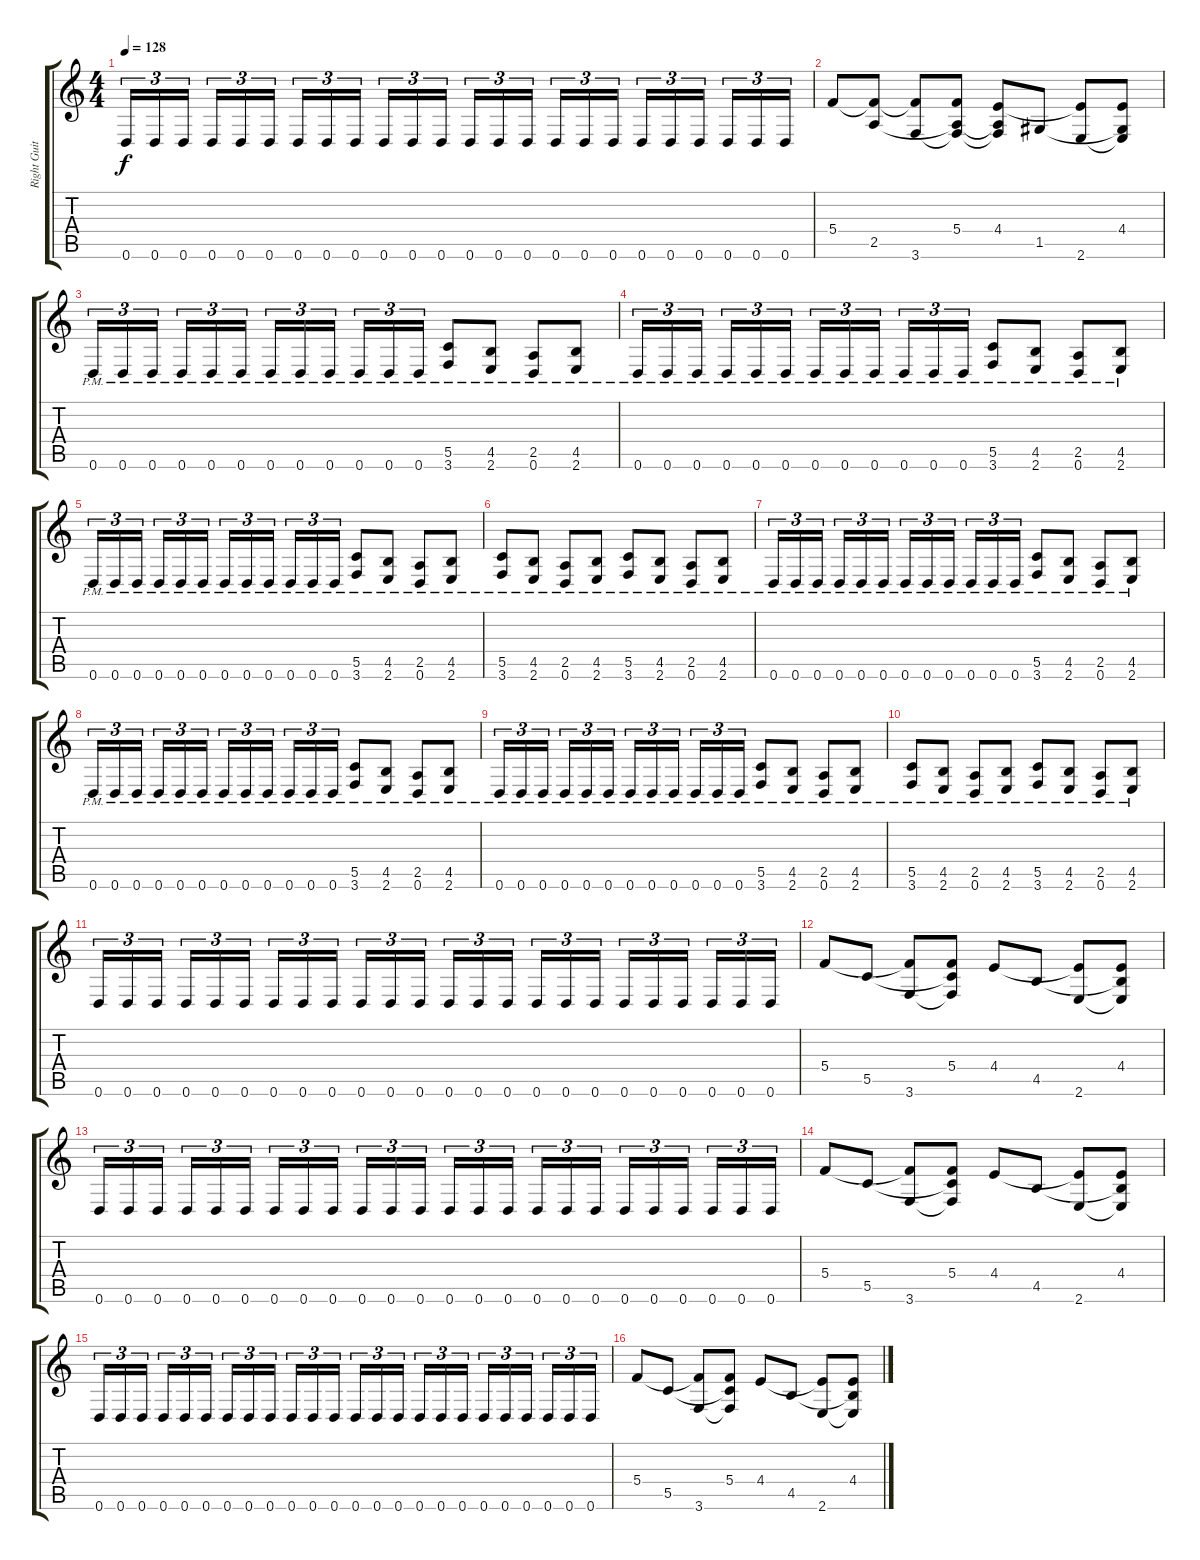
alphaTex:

\track ("Right Guitar" "Right Guit") {instrument distortionguitar}
\staff {score tabs}
\tuning (D4 A3 F3 C3 G2 D2) {hide}
\ts (4 4)
\tempo 128
\clef g2
\ks c
0.6.16{tu (3 2) dy f} 0.6.16{tu (3 2)} 0.6.16{tu (3 2) beam splitsecondary} 0.6.16{tu (3 2)} 0.6.16{tu (3 2)} 0.6.16{tu (3 2)} 0.6.16{tu (3 2)} 0.6.16{tu (3 2)} 0.6.16{tu (3 2) beam splitsecondary} 0.6.16{tu (3 2)} 0.6.16{tu (3 2)} 0.6.16{tu (3 2)} 0.6.16{tu (3 2)} 0.6.16{tu (3 2)} 0.6.16{tu (3 2) beam splitsecondary} 0.6.16{tu (3 2)} 0.6.16{tu (3 2)} 0.6.16{tu (3 2)} 0.6.16{tu (3 2)} 0.6.16{tu (3 2)} 0.6.16{tu (3 2) beam splitsecondary} 0.6.16{tu (3 2)} 0.6.16{tu (3 2)} 0.6.16{tu (3 2)} |
5.4.8 (5.4{t} 2.5).8 (5.4{t} 3.6).8 (5.4 2.5{t} 3.6{t}).8 (4.4 2.5{t} 3.6{t}).8 1.5.8 (4.4{t} 2.6).8 (4.4 1.5{t} 2.6{t}).8 |
0.6{pm}.16{tu (3 2)} 0.6{pm}.16{tu (3 2)} 0.6{pm}.16{tu (3 2) beam splitsecondary} 0.6{pm}.16{tu (3 2)} 0.6{pm}.16{tu (3 2)} 0.6{pm}.16{tu (3 2)} 0.6{pm}.16{tu (3 2)} 0.6{pm}.16{tu (3 2)} 0.6{pm}.16{tu (3 2) beam splitsecondary} 0.6{pm}.16{tu (3 2)} 0.6{pm}.16{tu (3 2)} 0.6{pm}.16{tu (3 2)} (5.5{pm} 3.6{pm}).8 (4.5{pm} 2.6{pm}).8 (2.5{pm} 0.6{pm}).8 (4.5{pm} 2.6{pm}).8 |
0.6{pm}.16{tu (3 2)} 0.6{pm}.16{tu (3 2)} 0.6{pm}.16{tu (3 2) beam splitsecondary} 0.6{pm}.16{tu (3 2)} 0.6{pm}.16{tu (3 2)} 0.6{pm}.16{tu (3 2)} 0.6{pm}.16{tu (3 2)} 0.6{pm}.16{tu (3 2)} 0.6{pm}.16{tu (3 2) beam splitsecondary} 0.6{pm}.16{tu (3 2)} 0.6{pm}.16{tu (3 2)} 0.6{pm}.16{tu (3 2)} (5.5{pm} 3.6{pm}).8 (4.5{pm} 2.6{pm}).8 (2.5{pm} 0.6{pm}).8 (4.5{pm} 2.6{pm}).8 |
0.6{pm}.16{tu (3 2)} 0.6{pm}.16{tu (3 2)} 0.6{pm}.16{tu (3 2) beam splitsecondary} 0.6{pm}.16{tu (3 2)} 0.6{pm}.16{tu (3 2)} 0.6{pm}.16{tu (3 2)} 0.6{pm}.16{tu (3 2)} 0.6{pm}.16{tu (3 2)} 0.6{pm}.16{tu (3 2) beam splitsecondary} 0.6{pm}.16{tu (3 2)} 0.6{pm}.16{tu (3 2)} 0.6{pm}.16{tu (3 2)} (5.5{pm} 3.6{pm}).8 (4.5{pm} 2.6{pm}).8 (2.5{pm} 0.6{pm}).8 (4.5{pm} 2.6{pm}).8 |
(5.5{pm} 3.6{pm}).8 (4.5{pm} 2.6{pm}).8 (2.5{pm} 0.6{pm}).8 (4.5{pm} 2.6{pm}).8 (5.5{pm} 3.6{pm}).8 (4.5{pm} 2.6{pm}).8 (2.5{pm} 0.6{pm}).8 (4.5{pm} 2.6{pm}).8 |
0.6{pm}.16{tu (3 2)} 0.6{pm}.16{tu (3 2)} 0.6{pm}.16{tu (3 2) beam splitsecondary} 0.6{pm}.16{tu (3 2)} 0.6{pm}.16{tu (3 2)} 0.6{pm}.16{tu (3 2)} 0.6{pm}.16{tu (3 2)} 0.6{pm}.16{tu (3 2)} 0.6{pm}.16{tu (3 2) beam splitsecondary} 0.6{pm}.16{tu (3 2)} 0.6{pm}.16{tu (3 2)} 0.6{pm}.16{tu (3 2)} (5.5{pm} 3.6{pm}).8 (4.5{pm} 2.6{pm}).8 (2.5{pm} 0.6{pm}).8 (4.5{pm} 2.6{pm}).8 |
0.6{pm}.16{tu (3 2)} 0.6{pm}.16{tu (3 2)} 0.6{pm}.16{tu (3 2) beam splitsecondary} 0.6{pm}.16{tu (3 2)} 0.6{pm}.16{tu (3 2)} 0.6{pm}.16{tu (3 2)} 0.6{pm}.16{tu (3 2)} 0.6{pm}.16{tu (3 2)} 0.6{pm}.16{tu (3 2) beam splitsecondary} 0.6{pm}.16{tu (3 2)} 0.6{pm}.16{tu (3 2)} 0.6{pm}.16{tu (3 2)} (5.5{pm} 3.6{pm}).8 (4.5{pm} 2.6{pm}).8 (2.5{pm} 0.6{pm}).8 (4.5{pm} 2.6{pm}).8 |
0.6{pm}.16{tu (3 2)} 0.6{pm}.16{tu (3 2)} 0.6{pm}.16{tu (3 2) beam splitsecondary} 0.6{pm}.16{tu (3 2)} 0.6{pm}.16{tu (3 2)} 0.6{pm}.16{tu (3 2)} 0.6{pm}.16{tu (3 2)} 0.6{pm}.16{tu (3 2)} 0.6{pm}.16{tu (3 2) beam splitsecondary} 0.6{pm}.16{tu (3 2)} 0.6{pm}.16{tu (3 2)} 0.6{pm}.16{tu (3 2)} (5.5{pm} 3.6{pm}).8 (4.5{pm} 2.6{pm}).8 (2.5{pm} 0.6{pm}).8 (4.5{pm} 2.6{pm}).8 |
(5.5{pm} 3.6{pm}).8 (4.5{pm} 2.6{pm}).8 (2.5{pm} 0.6{pm}).8 (4.5{pm} 2.6{pm}).8 (5.5{pm} 3.6{pm}).8 (4.5{pm} 2.6{pm}).8 (2.5{pm} 0.6{pm}).8 (4.5{pm} 2.6{pm}).8 |
0.6.16{tu (3 2)} 0.6.16{tu (3 2)} 0.6.16{tu (3 2) beam splitsecondary} 0.6.16{tu (3 2)} 0.6.16{tu (3 2)} 0.6.16{tu (3 2)} 0.6.16{tu (3 2)} 0.6.16{tu (3 2)} 0.6.16{tu (3 2) beam splitsecondary} 0.6.16{tu (3 2)} 0.6.16{tu (3 2)} 0.6.16{tu (3 2)} 0.6.16{tu (3 2)} 0.6.16{tu (3 2)} 0.6.16{tu (3 2) beam splitsecondary} 0.6.16{tu (3 2)} 0.6.16{tu (3 2)} 0.6.16{tu (3 2)} 0.6.16{tu (3 2)} 0.6.16{tu (3 2)} 0.6.16{tu (3 2) beam splitsecondary} 0.6.16{tu (3 2)} 0.6.16{tu (3 2)} 0.6.16{tu (3 2)} |
5.4.8 5.5.8 (5.4{t} 3.6).8 (5.4 5.5{t} 3.6{t}).8 4.4.8 4.5.8 (4.4{t} 2.6).8 (4.4 4.5{t} 2.6{t}).8 |
0.6.16{tu (3 2)} 0.6.16{tu (3 2)} 0.6.16{tu (3 2) beam splitsecondary} 0.6.16{tu (3 2)} 0.6.16{tu (3 2)} 0.6.16{tu (3 2)} 0.6.16{tu (3 2)} 0.6.16{tu (3 2)} 0.6.16{tu (3 2) beam splitsecondary} 0.6.16{tu (3 2)} 0.6.16{tu (3 2)} 0.6.16{tu (3 2)} 0.6.16{tu (3 2)} 0.6.16{tu (3 2)} 0.6.16{tu (3 2) beam splitsecondary} 0.6.16{tu (3 2)} 0.6.16{tu (3 2)} 0.6.16{tu (3 2)} 0.6.16{tu (3 2)} 0.6.16{tu (3 2)} 0.6.16{tu (3 2) beam splitsecondary} 0.6.16{tu (3 2)} 0.6.16{tu (3 2)} 0.6.16{tu (3 2)} |
5.4.8 5.5.8 (5.4{t} 3.6).8 (5.4 5.5{t} 3.6{t}).8 4.4.8 4.5.8 (4.4{t} 2.6).8 (4.4 4.5{t} 2.6{t}).8 |
0.6.16{tu (3 2)} 0.6.16{tu (3 2)} 0.6.16{tu (3 2) beam splitsecondary} 0.6.16{tu (3 2)} 0.6.16{tu (3 2)} 0.6.16{tu (3 2)} 0.6.16{tu (3 2)} 0.6.16{tu (3 2)} 0.6.16{tu (3 2) beam splitsecondary} 0.6.16{tu (3 2)} 0.6.16{tu (3 2)} 0.6.16{tu (3 2)} 0.6.16{tu (3 2)} 0.6.16{tu (3 2)} 0.6.16{tu (3 2) beam splitsecondary} 0.6.16{tu (3 2)} 0.6.16{tu (3 2)} 0.6.16{tu (3 2)} 0.6.16{tu (3 2)} 0.6.16{tu (3 2)} 0.6.16{tu (3 2) beam splitsecondary} 0.6.16{tu (3 2)} 0.6.16{tu (3 2)} 0.6.16{tu (3 2)} |
5.4.8 5.5.8 (5.4{t} 3.6).8 (5.4 5.5{t} 3.6{t}).8 4.4.8 4.5.8 (4.4{t} 2.6).8 (4.4 4.5{t} 2.6{t}).8
